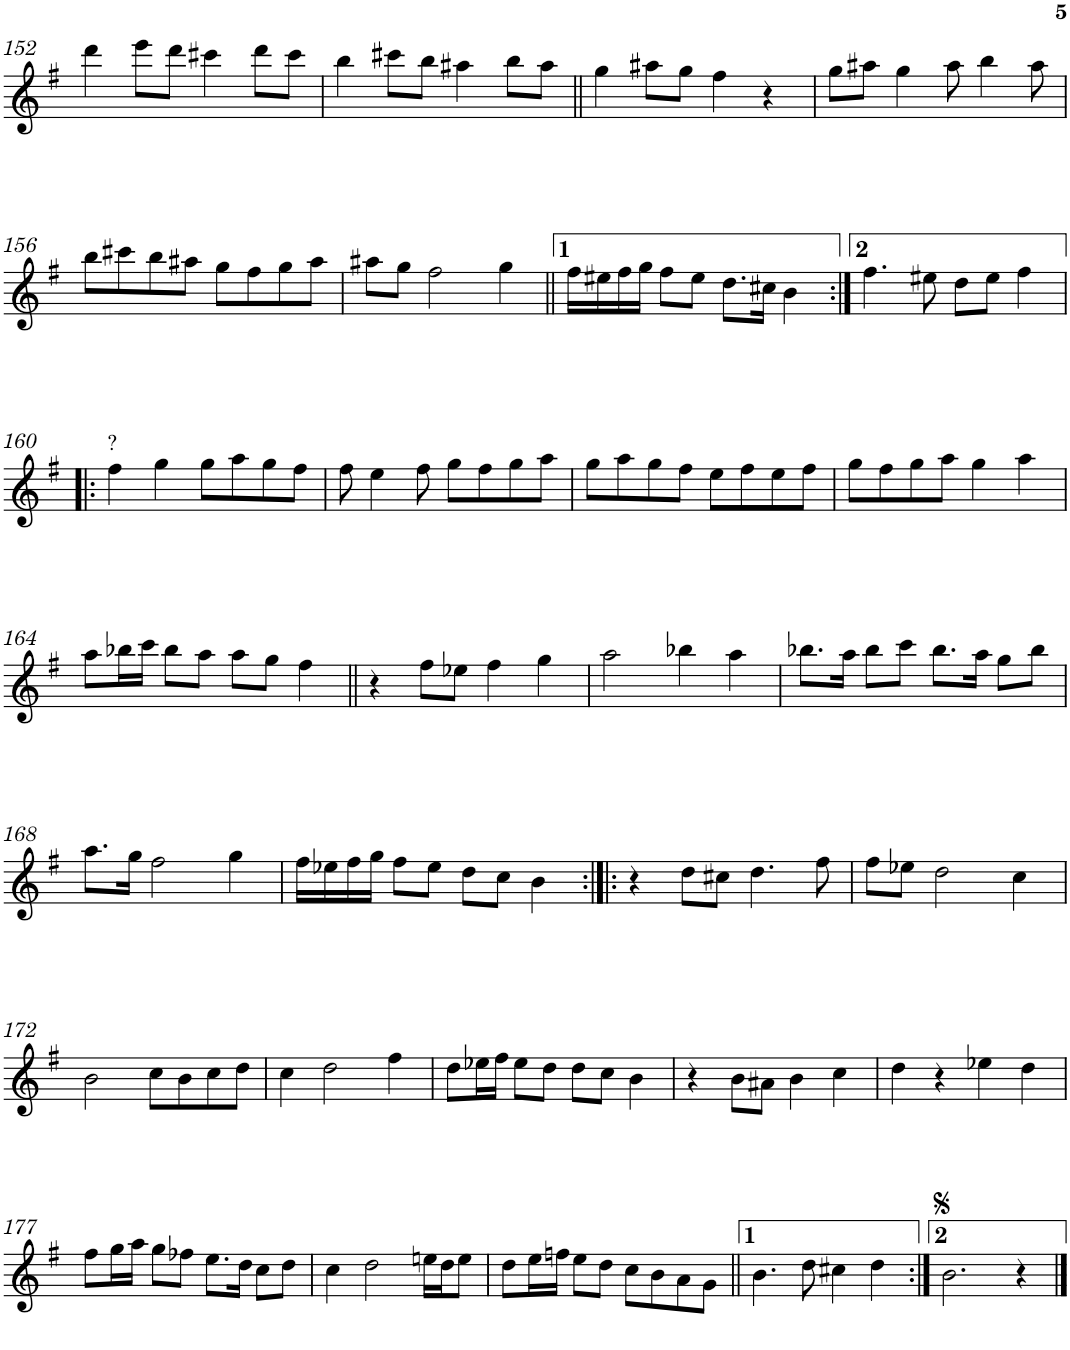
**kern
*part1
*staff1
*I"Piano
*I'Pno.
!!LO:PB:g=z
*clefG2
*k[f#]
*M4/4
*met(c)
=152
4ddd\
8eee\L
8ddd\J
4ccc#X\
8ddd\L
8ccc#\J
=153
4bb\
8ccc#X\L
8bb\J
4aa#X\
8bb\L
8aa#\J
=154||
4gg\
8aa#X\L
8gg\J
4ff#\
4r
=155
8gg\L
8aa#X\J
4gg\
8aa#\
4bb\
8aa#\
!!LO:LB:g=z
=156
8bb\L
8ccc#X\
8bb\
8aa#X\J
8gg\L
8ff#\
8gg\
8aa#\J
=157
8aa#X\L
8gg\J
2ff#\
4gg\
=158||
16ff#\LL
16ee#X\
16ff#\
16gg\JJ
8ff#\L
8ee#\J
8.dd\L
16cc#X\Jk
4b\
=159:|!
4.ff#\
8ee#X\
8dd\L
8ee#\J
4ff#\
!!LO:LB:g=z
=160!|:
!LO:TX:a:t=?
4ff#\
4gg\
8gg\L
8aa\
8gg\
8ff#\J
=161
8ff#\
4ee\
8ff#\
8gg\L
8ff#\
8gg\
8aa\J
=162
8gg\L
8aa\
8gg\
8ff#\J
8ee\L
8ff#\
8ee\
8ff#\J
=163
8gg\L
8ff#\
8gg\
8aa\J
4gg\
4aa\
!!LO:LB:g=z
=164
8aa\L
16bb-X\L
16ccc\JJ
8bb-\L
8aa\J
8aa\L
8gg\J
4ff#\
=165||
4r
8ff#\L
8ee-X\J
4ff#\
4gg\
=166
2aa\
4bb-X\
4aa\
=167
8.bb-X\L
16aa\Jk
8bb-\L
8ccc\J
8.bb-\L
16aa\Jk
8gg\L
8bb-\J
!!LO:LB:g=z
=168
8.aa\L
16gg\Jk
2ff#\
4gg\
=169
16ff#\LL
16ee-X\
16ff#\
16gg\JJ
8ff#\L
8ee-\J
8dd\L
8cc\J
4b\
=170:|!|:
4r
8dd\L
8cc#X\J
4.dd\
8ff#\
=171
8ff#\L
8ee-X\J
2dd\
4cc\
!!LO:LB:g=z
=172
2b\
8cc\L
8b\
8cc\
8dd\J
=173
4cc\
2dd\
4ff#\
=174
8dd\L
16ee-X\L
16ff#\JJ
8ee-\L
8dd\J
8dd\L
8cc\J
4b\
=175
4r
8b\L
8a#X\J
4b\
4cc\
=176
4dd\
4r
4ee-X\
4dd\
!!LO:LB:g=z
=177
8ff#\L
16gg\L
16aa\JJ
8gg\L
8ff-X\J
8.ee\L
16dd\Jk
8cc\L
8dd\J
=178
4cc\
2dd\
16een\LL
16dd\J
8ee\J
=179
8dd\L
16ee\L
16ffn\JJ
8ee\L
8dd\J
8cc\L
8b\
8a\
8g\J
=180||
4.b\
8dd\
4cc#X\
4dd\
=181:|!
2.b\
4r
==
*-
